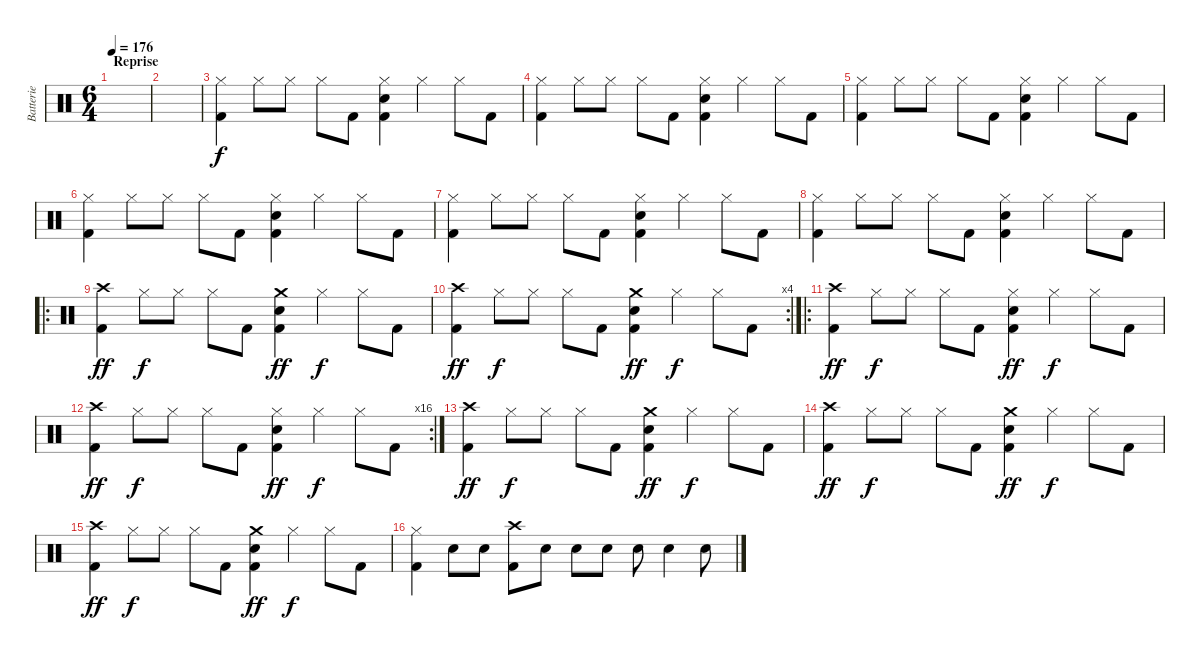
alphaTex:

\track ("Batterie" "Batterie") {instrument percussion}
\staff {score}
\articulation defaults
\ts (6 4)
\section ("" "Reprise")
\tempo 176
\clef neutral
\ks c
|
|
("Hi-Hat (closed)" "Kick (hit) 2").4 "Hi-Hat (closed)".8 "Hi-Hat (closed)".8 "Hi-Hat (closed)".8 "Kick (hit) 2".8 ("Hi-Hat (closed)" "Electric Snare (hit)" "Kick (hit) 2").4 "Hi-Hat (closed)".4 "Hi-Hat (closed)".8 "Kick (hit) 2".8 |
("Hi-Hat (closed)" "Kick (hit) 2").4 "Hi-Hat (closed)".8 "Hi-Hat (closed)".8 "Hi-Hat (closed)".8 "Kick (hit) 2".8 ("Hi-Hat (closed)" "Electric Snare (hit)" "Kick (hit) 2").4 "Hi-Hat (closed)".4 "Hi-Hat (closed)".8 "Kick (hit) 2".8 |
("Hi-Hat (closed)" "Kick (hit) 2").4 "Hi-Hat (closed)".8 "Hi-Hat (closed)".8 "Hi-Hat (closed)".8 "Kick (hit) 2".8 ("Hi-Hat (closed)" "Electric Snare (hit)" "Kick (hit) 2").4 "Hi-Hat (closed)".4 "Hi-Hat (closed)".8 "Kick (hit) 2".8 |
("Hi-Hat (closed)" "Kick (hit) 2").4 "Hi-Hat (closed)".8 "Hi-Hat (closed)".8 "Hi-Hat (closed)".8 "Kick (hit) 2".8 ("Hi-Hat (closed)" "Electric Snare (hit)" "Kick (hit) 2").4 "Hi-Hat (closed)".4 "Hi-Hat (closed)".8 "Kick (hit) 2".8 |
("Hi-Hat (closed)" "Kick (hit) 2").4 "Hi-Hat (closed)".8 "Hi-Hat (closed)".8 "Hi-Hat (closed)".8 "Kick (hit) 2".8 ("Hi-Hat (closed)" "Electric Snare (hit)" "Kick (hit) 2").4 "Hi-Hat (closed)".4 "Hi-Hat (closed)".8 "Kick (hit) 2".8 |
("Hi-Hat (closed)" "Kick (hit) 2").4 "Hi-Hat (closed)".8 "Hi-Hat (closed)".8 "Hi-Hat (closed)".8 "Kick (hit) 2".8 ("Hi-Hat (closed)" "Electric Snare (hit)" "Kick (hit) 2").4 "Hi-Hat (closed)".4 "Hi-Hat (closed)".8 "Kick (hit) 2".8 |
\ro
("Crash high (hit)" "Kick (hit) 2").4{dy ff} "Hi-Hat (closed)".8{dy f} "Hi-Hat (closed)".8 "Hi-Hat (closed)".8 "Kick (hit) 2".8 ("Crash medium (hit)" "Electric Snare (hit)" "Kick (hit) 2").4{dy ff} "Hi-Hat (closed)".4{dy f} "Hi-Hat (closed)".8 "Kick (hit) 2".8 |
\rc 4
("Crash high (hit)" "Kick (hit) 2").4{dy ff} "Hi-Hat (closed)".8{dy f} "Hi-Hat (closed)".8 "Hi-Hat (closed)".8 "Kick (hit) 2".8 ("Crash medium (hit)" "Electric Snare (hit)" "Kick (hit) 2").4{dy ff} "Hi-Hat (closed)".4{dy f} "Hi-Hat (closed)".8 "Kick (hit) 2".8 |
\ro
("Crash high (hit)" "Kick (hit) 2").4{dy ff} "Hi-Hat (closed)".8{dy f} "Hi-Hat (closed)".8 "Hi-Hat (closed)".8 "Kick (hit) 2".8 ("Hi-Hat (closed)" "Electric Snare (hit)" "Kick (hit) 2").4{dy ff} "Hi-Hat (closed)".4{dy f} "Hi-Hat (closed)".8 "Kick (hit) 2".8 |
\rc 16
("Crash high (hit)" "Kick (hit) 2").4{dy ff} "Hi-Hat (closed)".8{dy f} "Hi-Hat (closed)".8 "Hi-Hat (closed)".8 "Kick (hit) 2".8 ("Hi-Hat (closed)" "Electric Snare (hit)" "Kick (hit) 2").4{dy ff} "Hi-Hat (closed)".4{dy f} "Hi-Hat (closed)".8 "Kick (hit) 2".8 |
("Crash high (hit)" "Kick (hit) 2").4{dy ff} "Hi-Hat (closed)".8{dy f} "Hi-Hat (closed)".8 "Hi-Hat (closed)".8 "Kick (hit) 2".8 ("Crash medium (hit)" "Electric Snare (hit)" "Kick (hit) 2").4{dy ff} "Hi-Hat (closed)".4{dy f} "Hi-Hat (closed)".8 "Kick (hit) 2".8 |
("Crash high (hit)" "Kick (hit) 2").4{dy ff} "Hi-Hat (closed)".8{dy f} "Hi-Hat (closed)".8 "Hi-Hat (closed)".8 "Kick (hit) 2".8 ("Crash medium (hit)" "Electric Snare (hit)" "Kick (hit) 2").4{dy ff} "Hi-Hat (closed)".4{dy f} "Hi-Hat (closed)".8 "Kick (hit) 2".8 |
("Crash high (hit)" "Kick (hit) 2").4{dy ff} "Hi-Hat (closed)".8{dy f} "Hi-Hat (closed)".8 "Hi-Hat (closed)".8 "Kick (hit) 2".8 ("Crash medium (hit)" "Electric Snare (hit)" "Kick (hit) 2").4{dy ff} "Hi-Hat (closed)".4{dy f} "Hi-Hat (closed)".8 "Kick (hit) 2".8 |
("Hi-Hat (closed)" "Kick (hit) 2").4 "Electric Snare (hit)".8 "Electric Snare (hit)".8 ("Crash high (hit)" "Kick (hit) 2").8 "Electric Snare (hit)".8 "Electric Snare (hit)".8 "Electric Snare (hit)".8 "Electric Snare (hit)".8 "Electric Snare (hit)".4 "Electric Snare (hit)".8
